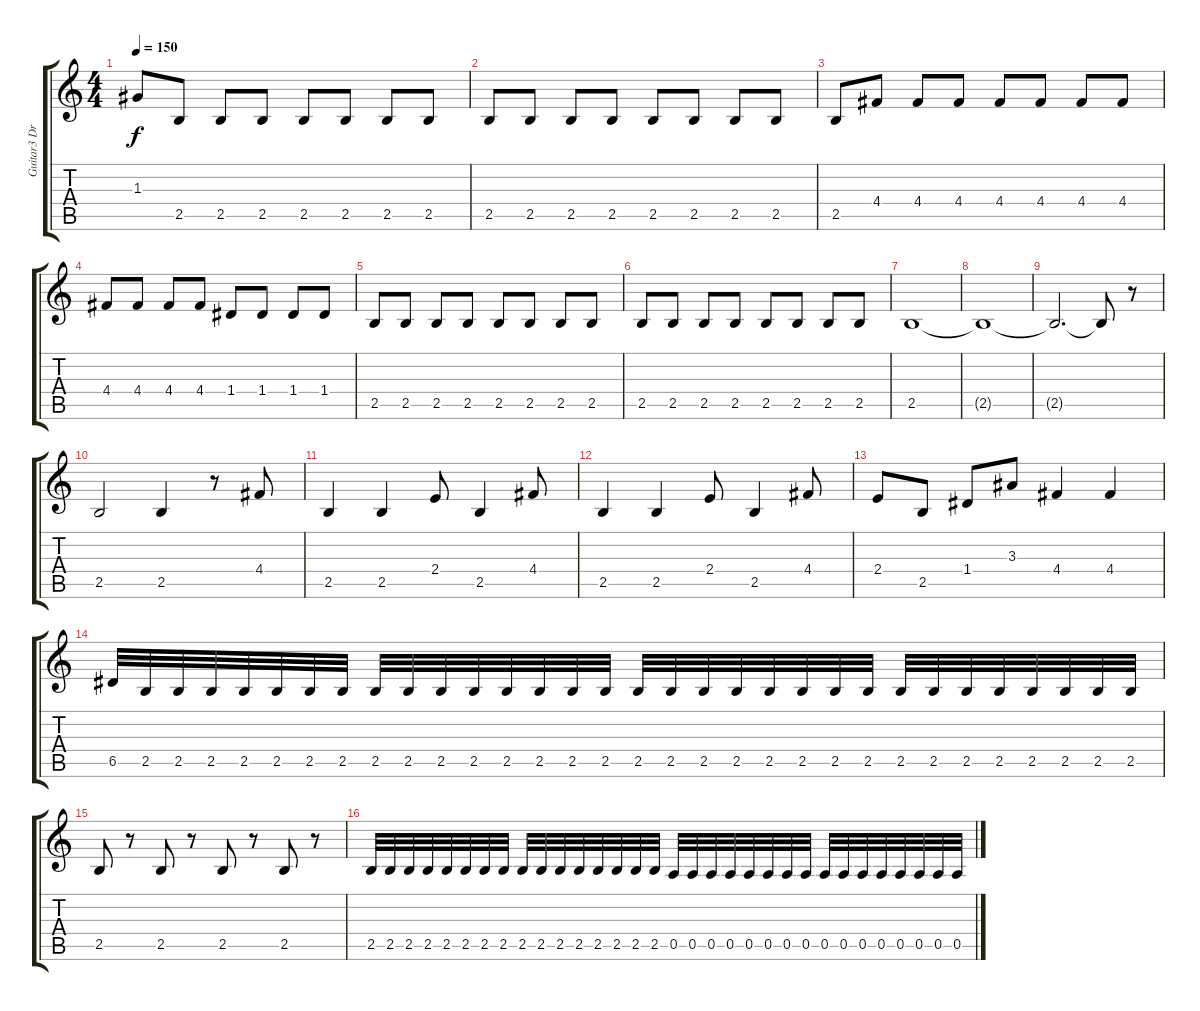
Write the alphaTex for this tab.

\track ("Guitar3 Dropped D" "Guitar3 Dr") {instrument distortionguitar}
\staff {score tabs}
\tuning (E4 B3 G3 D3 A2 D2) {hide}
\ts (4 4)
\tempo 150
\clef g2
\ks c
1.3.8{dy f} 2.5.8 2.5.8 2.5.8 2.5.8 2.5.8 2.5.8 2.5.8 |
2.5.8 2.5.8 2.5.8 2.5.8 2.5.8 2.5.8 2.5.8 2.5.8 |
2.5.8 4.4.8 4.4.8 4.4.8 4.4.8 4.4.8 4.4.8 4.4.8 |
4.4.8 4.4.8 4.4.8 4.4.8 1.4.8 1.4.8 1.4.8 1.4.8 |
2.5.8 2.5.8 2.5.8 2.5.8 2.5.8 2.5.8 2.5.8 2.5.8 |
2.5.8 2.5.8 2.5.8 2.5.8 2.5.8 2.5.8 2.5.8 2.5.8 |
2.5.1 |
2.5{t}.1 |
2.5{t}.2{d} 2.5{t}.8 r.8 |
2.5.2 2.5.4 r.8 4.4.8 |
2.5.4 2.5.4 2.4.8 2.5.4 4.4.8 |
2.5.4 2.5.4 2.4.8 2.5.4 4.4.8 |
2.4.8 2.5.8 1.4.8 3.3.8 4.4.4 4.4.4 |
6.5.32 2.5.32 2.5.32 2.5.32 2.5.32 2.5.32 2.5.32 2.5.32 2.5.32 2.5.32 2.5.32 2.5.32 2.5.32 2.5.32 2.5.32 2.5.32 2.5.32 2.5.32 2.5.32 2.5.32 2.5.32 2.5.32 2.5.32 2.5.32 2.5.32 2.5.32 2.5.32 2.5.32 2.5.32 2.5.32 2.5.32 2.5.32 |
2.5.8 r.8 2.5.8 r.8 2.5.8 r.8 2.5.8 r.8 |
2.5.32 2.5.32 2.5.32 2.5.32 2.5.32 2.5.32 2.5.32 2.5.32 2.5.32 2.5.32 2.5.32 2.5.32 2.5.32 2.5.32 2.5.32 2.5.32 0.5.32 0.5.32 0.5.32 0.5.32 0.5.32 0.5.32 0.5.32 0.5.32 0.5.32 0.5.32 0.5.32 0.5.32 0.5.32 0.5.32 0.5.32 0.5.32
